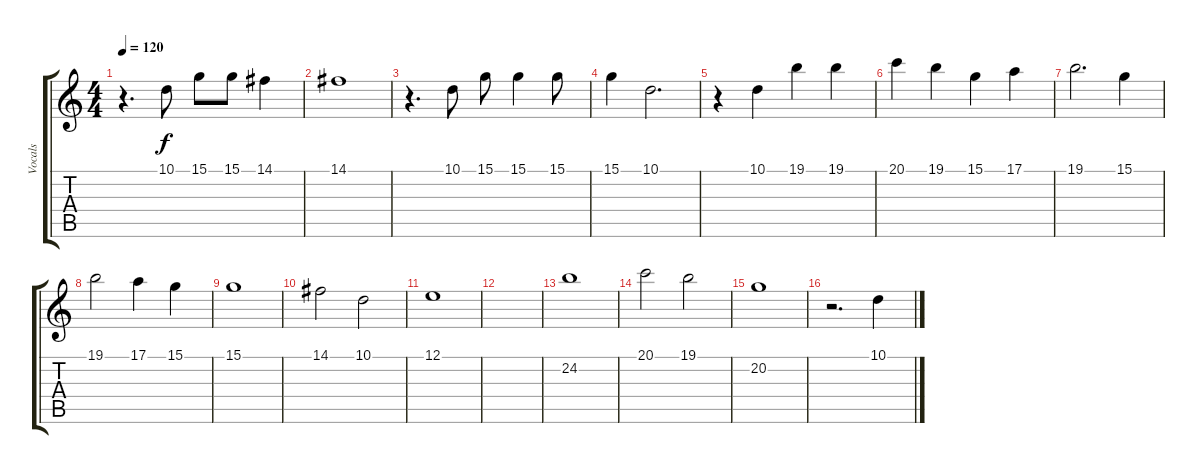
\track ("Vocals" "Vocals") {instrument electricpiano2}
\staff {score tabs}
\tuning (E4 B3 G3 D3 A2 E2) {hide}
\ts (4 4)
\tempo 120
\clef g2
\ks c
r.4{d dy f} 10.1.8 15.1.8 15.1.8 14.1.4 |
14.1.1 |
r.4{d} 10.1.8 15.1.8 15.1.4 15.1.8 |
15.1.4 10.1.2{d} |
r.4 10.1.4 19.1.4 19.1.4 |
20.1.4 19.1.4 15.1.4 17.1.4 |
19.1.2{d} 15.1.4 |
19.1.2 17.1.4 15.1.4 |
15.1.1 |
14.1.2 10.1.2 |
12.1.1 |
|
24.2.1 |
20.1.2 19.1.2 |
20.2.1 |
r.2{d} 10.1.4
